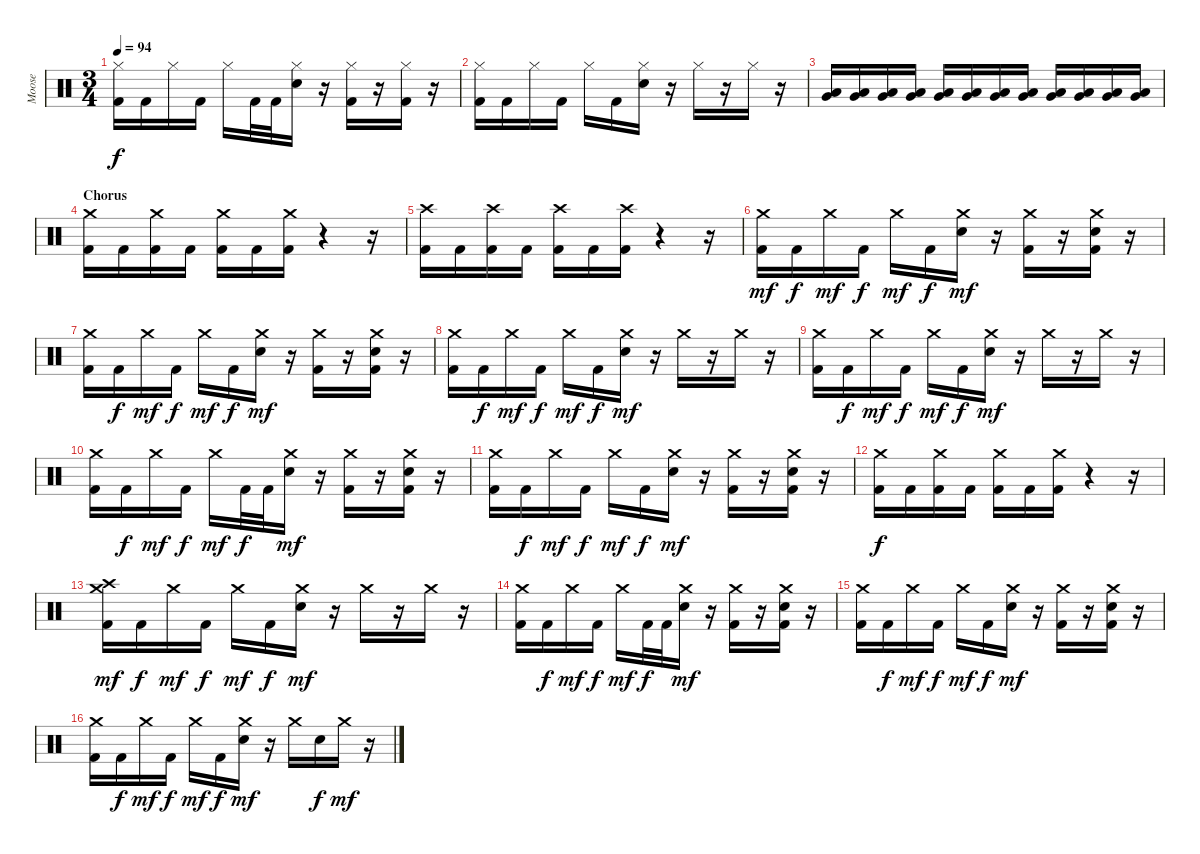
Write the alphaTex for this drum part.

\track ("Moose" "Moose") {instrument percussion}
\staff {score}
\articulation defaults
\ts (3 4)
\tempo 94
\clef neutral
\ks c
("Kick (hit) 2" "Hi-Hat (closed)").16{dy f} "Kick (hit) 2".16 "Hi-Hat (closed)".16 "Kick (hit) 2".16 "Hi-Hat (closed)".16 "Kick (hit) 2".32 "Kick (hit) 2".32 ("Snare (hit) 2" "Hi-Hat (closed)").16 r.16 ("Kick (hit) 2" "Hi-Hat (closed)").16 r.16 ("Kick (hit) 2" "Hi-Hat (closed)").16 r.16 |
("Kick (hit) 2" "Hi-Hat (closed)").16 "Kick (hit) 2".16 "Hi-Hat (closed)".16 "Kick (hit) 2".16 "Hi-Hat (closed)".16 "Kick (hit) 2".16 ("Snare (hit) 2" "Hi-Hat (closed)").16 r.16 "Hi-Hat (closed)".16 r.16 "Hi-Hat (closed)".16 r.16 |
("Low Tom (hit)" "Very Low Tom (hit)").16 ("Low Tom (hit)" "Very Low Tom (hit)").16 ("Low Tom (hit)" "Very Low Tom (hit)").16 ("Low Tom (hit)" "Very Low Tom (hit)").16 ("Low Tom (hit)" "Very Low Tom (hit)").16 ("Low Tom (hit)" "Very Low Tom (hit)").16 ("Low Tom (hit)" "Very Low Tom (hit)").16 ("Low Tom (hit)" "Very Low Tom (hit)").16 ("Low Tom (hit)" "Very Low Tom (hit)").16 ("Low Tom (hit)" "Very Low Tom (hit)").16 ("Low Tom (hit)" "Very Low Tom (hit)").16 ("Low Tom (hit)" "Very Low Tom (hit)").16 |
\section ("" "Chorus")
("Kick (hit) 2" "Crash medium (hit)").16 "Kick (hit) 2".16 ("Kick (hit) 2" "Crash medium (hit)").16 "Kick (hit) 2".16 ("Kick (hit) 2" "Crash medium (hit)").16 "Kick (hit) 2".16 ("Kick (hit) 2" "Crash medium (hit)").16 r.4 r.16 |
("Kick (hit) 2" "Crash high (hit)").16 "Kick (hit) 2".16 ("Kick (hit) 2" "Crash high (hit)").16 "Kick (hit) 2".16 ("Kick (hit) 2" "Crash high (hit)").16 "Kick (hit) 2".16 ("Kick (hit) 2" "Crash high (hit)").16 r.4 r.16 |
("Kick (hit) 2" "Crash medium (hit)").16{dy mf} "Kick (hit) 2".16{dy f} "Crash medium (hit)".16{dy mf} "Kick (hit) 2".16{dy f} "Crash medium (hit)".16{dy mf} "Kick (hit) 2".16{dy f} ("Snare (hit) 2" "Crash medium (hit)").16{dy mf} r.16 ("Kick (hit) 2" "Crash medium (hit)").16 r.16 ("Kick (hit) 2" "Snare (hit) 2" "Crash medium (hit)").16 r.16 |
("Kick (hit) 2" "Crash medium (hit)").16 "Kick (hit) 2".16{dy f} "Crash medium (hit)".16{dy mf} "Kick (hit) 2".16{dy f} "Crash medium (hit)".16{dy mf} "Kick (hit) 2".16{dy f} ("Snare (hit) 2" "Crash medium (hit)").16{dy mf} r.16 ("Kick (hit) 2" "Crash medium (hit)").16 r.16 ("Kick (hit) 2" "Snare (hit) 2" "Crash medium (hit)").16 r.16 |
("Kick (hit) 2" "Crash medium (hit)").16 "Kick (hit) 2".16{dy f} "Crash medium (hit)".16{dy mf} "Kick (hit) 2".16{dy f} "Crash medium (hit)".16{dy mf} "Kick (hit) 2".16{dy f} ("Snare (hit) 2" "Crash medium (hit)").16{dy mf} r.16 "Crash medium (hit)".16 r.16 "Crash medium (hit)".16 r.16 |
("Kick (hit) 2" "Crash medium (hit)").16 "Kick (hit) 2".16{dy f} "Crash medium (hit)".16{dy mf} "Kick (hit) 2".16{dy f} "Crash medium (hit)".16{dy mf} "Kick (hit) 2".16{dy f} ("Snare (hit) 2" "Crash medium (hit)").16{dy mf} r.16 "Crash medium (hit)".16 r.16 "Crash medium (hit)".16 r.16 |
("Kick (hit) 2" "Crash medium (hit)").16 "Kick (hit) 2".16{dy f} "Crash medium (hit)".16{dy mf} "Kick (hit) 2".16{dy f} "Crash medium (hit)".16{dy mf} "Kick (hit) 2".32{dy f} "Kick (hit) 2".32 ("Snare (hit) 2" "Crash medium (hit)").16{dy mf} r.16 ("Kick (hit) 2" "Crash medium (hit)").16 r.16 ("Kick (hit) 2" "Snare (hit) 2" "Crash medium (hit)").16 r.16 |
("Kick (hit) 2" "Crash medium (hit)").16 "Kick (hit) 2".16{dy f} "Crash medium (hit)".16{dy mf} "Kick (hit) 2".16{dy f} "Crash medium (hit)".16{dy mf} "Kick (hit) 2".16{dy f} ("Snare (hit) 2" "Crash medium (hit)").16{dy mf} r.16 ("Kick (hit) 2" "Crash medium (hit)").16 r.16 ("Kick (hit) 2" "Snare (hit) 2" "Crash medium (hit)").16 r.16 |
("Kick (hit) 2" "Crash medium (hit)").16{dy f} "Kick (hit) 2".16 ("Kick (hit) 2" "Crash medium (hit)").16 "Kick (hit) 2".16 ("Kick (hit) 2" "Crash medium (hit)").16 "Kick (hit) 2".16 ("Kick (hit) 2" "Crash medium (hit)").16 r.4 r.16 |
("Kick (hit) 2" "Crash medium (hit)" "Crash high (hit)").16{dy mf} "Kick (hit) 2".16{dy f} "Crash medium (hit)".16{dy mf} "Kick (hit) 2".16{dy f} "Crash medium (hit)".16{dy mf} "Kick (hit) 2".16{dy f} ("Snare (hit) 2" "Crash medium (hit)").16{dy mf} r.16 "Crash medium (hit)".16 r.16 "Crash medium (hit)".16 r.16 |
("Kick (hit) 2" "Crash medium (hit)").16 "Kick (hit) 2".16{dy f} "Crash medium (hit)".16{dy mf} "Kick (hit) 2".16{dy f} "Crash medium (hit)".16{dy mf} "Kick (hit) 2".32{dy f} "Kick (hit) 2".32 ("Snare (hit) 2" "Crash medium (hit)").16{dy mf} r.16 ("Kick (hit) 2" "Crash medium (hit)").16 r.16 ("Kick (hit) 2" "Snare (hit) 2" "Crash medium (hit)").16 r.16 |
("Kick (hit) 2" "Crash medium (hit)").16 "Kick (hit) 2".16{dy f} "Crash medium (hit)".16{dy mf} "Kick (hit) 2".16{dy f} "Crash medium (hit)".16{dy mf} "Kick (hit) 2".16{dy f} ("Snare (hit) 2" "Crash medium (hit)").16{dy mf} r.16 ("Kick (hit) 2" "Crash medium (hit)").16 r.16 ("Kick (hit) 2" "Snare (hit) 2" "Crash medium (hit)").16 r.16 |
("Kick (hit) 2" "Crash medium (hit)").16 "Kick (hit) 2".16{dy f} "Crash medium (hit)".16{dy mf} "Kick (hit) 2".16{dy f} "Crash medium (hit)".16{dy mf} "Kick (hit) 2".16{dy f} ("Snare (hit) 2" "Crash medium (hit)").16{dy mf} r.16 "Crash medium (hit)".16 "Snare (hit) 2".16{dy f} "Crash medium (hit)".16{dy mf} r.16
